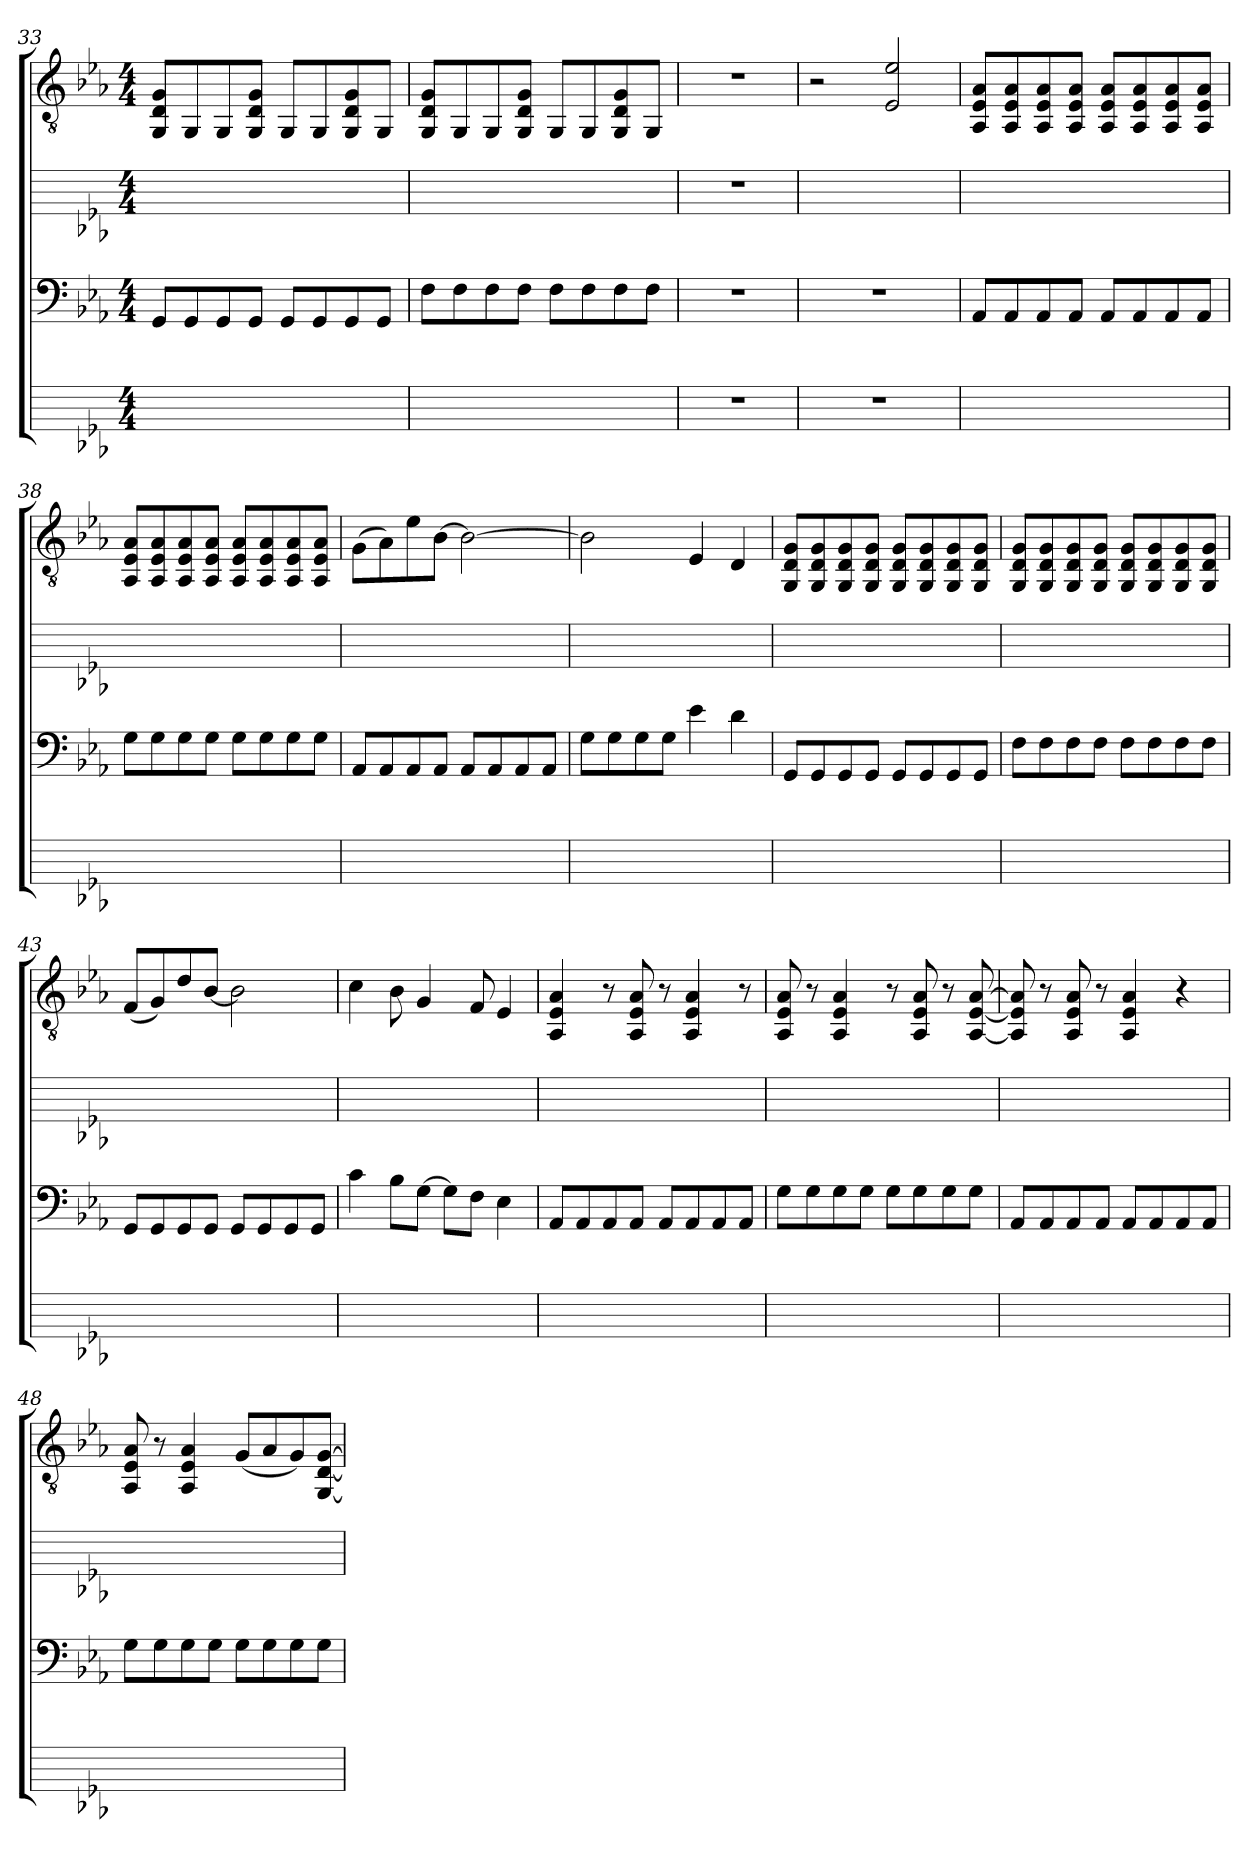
**kern	**kern	**kern	**kern
*part3	*part2	*part1	*part1
*staff4	*staff3	*staff2	*staff1
*	*clefF4	*	*clefGv2
*ITrd7c12	*ITrd7c12	*	*
*k[b-e-a-]	*k[b-e-a-]	*k[b-e-a-]	*k[b-e-a-]
*M4/4	*M4/4	*M4/4	*M4/4
=33	=33	=33	=33
1ryy	8GGG/L	1ryy	8GG/ 8D/ 8G/L
.	8GGG/	.	8GG/
.	8GGG/	.	8GG/
.	8GGG/J	.	8GG/ 8D/ 8G/J
.	8GGG/L	.	8GG/L
.	8GGG/	.	8GG/
.	8GGG/	.	8GG/ 8D/ 8G/
.	8GGG/J	.	8GG/J
!!LO:PB:g=z
=34	=34	=34	=34
1ryy	8FF\L	1ryy	8GG/ 8D/ 8G/L
.	8FF\	.	8GG/
.	8FF\	.	8GG/
.	8FF\J	.	8GG/ 8D/ 8G/J
.	8FF\L	.	8GG/L
.	8FF\	.	8GG/
.	8FF\	.	8GG/ 8D/ 8G/
.	8FF\J	.	8GG/J
=35	=35	=35	=35
1r	1r	1r	1r
=36	=36	=36	=36
1r	1r	1ryy	2r
.	.	.	2E-/ 2e-/
=37	=37	=37	=37
1ryy	8AAA-/L	1ryy	8AA-/ 8E-/ 8A-/L
.	8AAA-/	.	8AA-/ 8E-/ 8A-/
.	8AAA-/	.	8AA-/ 8E-/ 8A-/
.	8AAA-/J	.	8AA-/ 8E-/ 8A-/J
.	8AAA-/L	.	8AA-/ 8E-/ 8A-/L
.	8AAA-/	.	8AA-/ 8E-/ 8A-/
.	8AAA-/	.	8AA-/ 8E-/ 8A-/
.	8AAA-/J	.	8AA-/ 8E-/ 8A-/J
=38	=38	=38	=38
1ryy	8GG\L	1ryy	8AA-/ 8E-/ 8A-/L
.	8GG\	.	8AA-/ 8E-/ 8A-/
.	8GG\	.	8AA-/ 8E-/ 8A-/
.	8GG\J	.	8AA-/ 8E-/ 8A-/J
.	8GG\L	.	8AA-/ 8E-/ 8A-/L
.	8GG\	.	8AA-/ 8E-/ 8A-/
.	8GG\	.	8AA-/ 8E-/ 8A-/
.	8GG\J	.	8AA-/ 8E-/ 8A-/J
!!LO:LB:g=z
=39	=39	=39	=39
1ryy	8AAA-/L	1ryy	(8G\L
.	8AAA-/	.	8A-\)
.	8AAA-/	.	8e-\
.	8AAA-/J	.	[8B-\J
.	8AAA-/L	.	2B-\_
.	8AAA-/	.	.
.	8AAA-/	.	.
.	8AAA-/J	.	.
=40	=40	=40	=40
1ryy	8GG\L	1ryy	2B-\]
.	8GG\	.	.
.	8GG\	.	.
.	8GG\J	.	.
.	4E-\	.	4E-/
.	4D\	.	4D/
=41	=41	=41	=41
1ryy	8GGG/L	1ryy	8GG/ 8D/ 8G/L
.	8GGG/	.	8GG/ 8D/ 8G/
.	8GGG/	.	8GG/ 8D/ 8G/
.	8GGG/J	.	8GG/ 8D/ 8G/J
.	8GGG/L	.	8GG/ 8D/ 8G/L
.	8GGG/	.	8GG/ 8D/ 8G/
.	8GGG/	.	8GG/ 8D/ 8G/
.	8GGG/J	.	8GG/ 8D/ 8G/J
=42	=42	=42	=42
1ryy	8FF\L	1ryy	8GG/ 8D/ 8G/L
.	8FF\	.	8GG/ 8D/ 8G/
.	8FF\	.	8GG/ 8D/ 8G/
.	8FF\J	.	8GG/ 8D/ 8G/J
.	8FF\L	.	8GG/ 8D/ 8G/L
.	8FF\	.	8GG/ 8D/ 8G/
.	8FF\	.	8GG/ 8D/ 8G/
.	8FF\J	.	8GG/ 8D/ 8G/J
=43	=43	=43	=43
1ryy	8GGG/L	1ryy	(8F/L
.	8GGG/	.	8G/)
.	8GGG/	.	8d/
.	8GGG/J	.	[8B-/J
.	8GGG/L	.	2B-\]
.	8GGG/	.	.
.	8GGG/	.	.
.	8GGG/J	.	.
!!LO:LB:g=z
=44	=44	=44	=44
1ryy	4C\	1ryy	4c\
.	8BB-\L	.	8B-\
.	[8GG\J	.	4G/
.	8GG\L]	.	.
.	8FF\J	.	8F/
.	4EE-\	.	4E-/
=45	=45	=45	=45
1ryy	8AAA-/L	1ryy	4AA-/ 4E-/ 4A-/
.	8AAA-/	.	.
.	8AAA-/	.	8r
.	8AAA-/J	.	8AA-/ 8E-/ 8A-/
.	8AAA-/L	.	8r
.	8AAA-/	.	4AA-/ 4E-/ 4A-/
.	8AAA-/	.	.
.	8AAA-/J	.	8r
=46	=46	=46	=46
1ryy	8GG\L	1ryy	8AA-/ 8E-/ 8A-/
.	8GG\	.	8r
.	8GG\	.	4AA-/ 4E-/ 4A-/
.	8GG\J	.	.
.	8GG\L	.	8r
.	8GG\	.	8AA-/ 8E-/ 8A-/
.	8GG\	.	8r
.	8GG\J	.	[8AA-/ [8E-/ [8A-/
=47	=47	=47	=47
1ryy	8AAA-/L	1ryy	8AA-]/ 8E-]/ 8A-]/
.	8AAA-/	.	8r
.	8AAA-/	.	8AA-/ 8E-/ 8A-/
.	8AAA-/J	.	8r
.	8AAA-/L	.	4AA-/ 4E-/ 4A-/
.	8AAA-/	.	.
.	8AAA-/	.	4r
.	8AAA-/J	.	.
=48	=48	=48	=48
1ryy	8GG\L	1ryy	8AA-/ 8E-/ 8A-/
.	8GG\	.	8r
.	8GG\	.	4AA-/ 4E-/ 4A-/
.	8GG\J	.	.
.	8GG\L	.	(8G/L
.	8GG\	.	8A-/
.	8GG\	.	8G/)
.	8GG\J	.	[8GG/ [8D/ [8G/J
=	=	=	=
*-	*-	*-	*-
